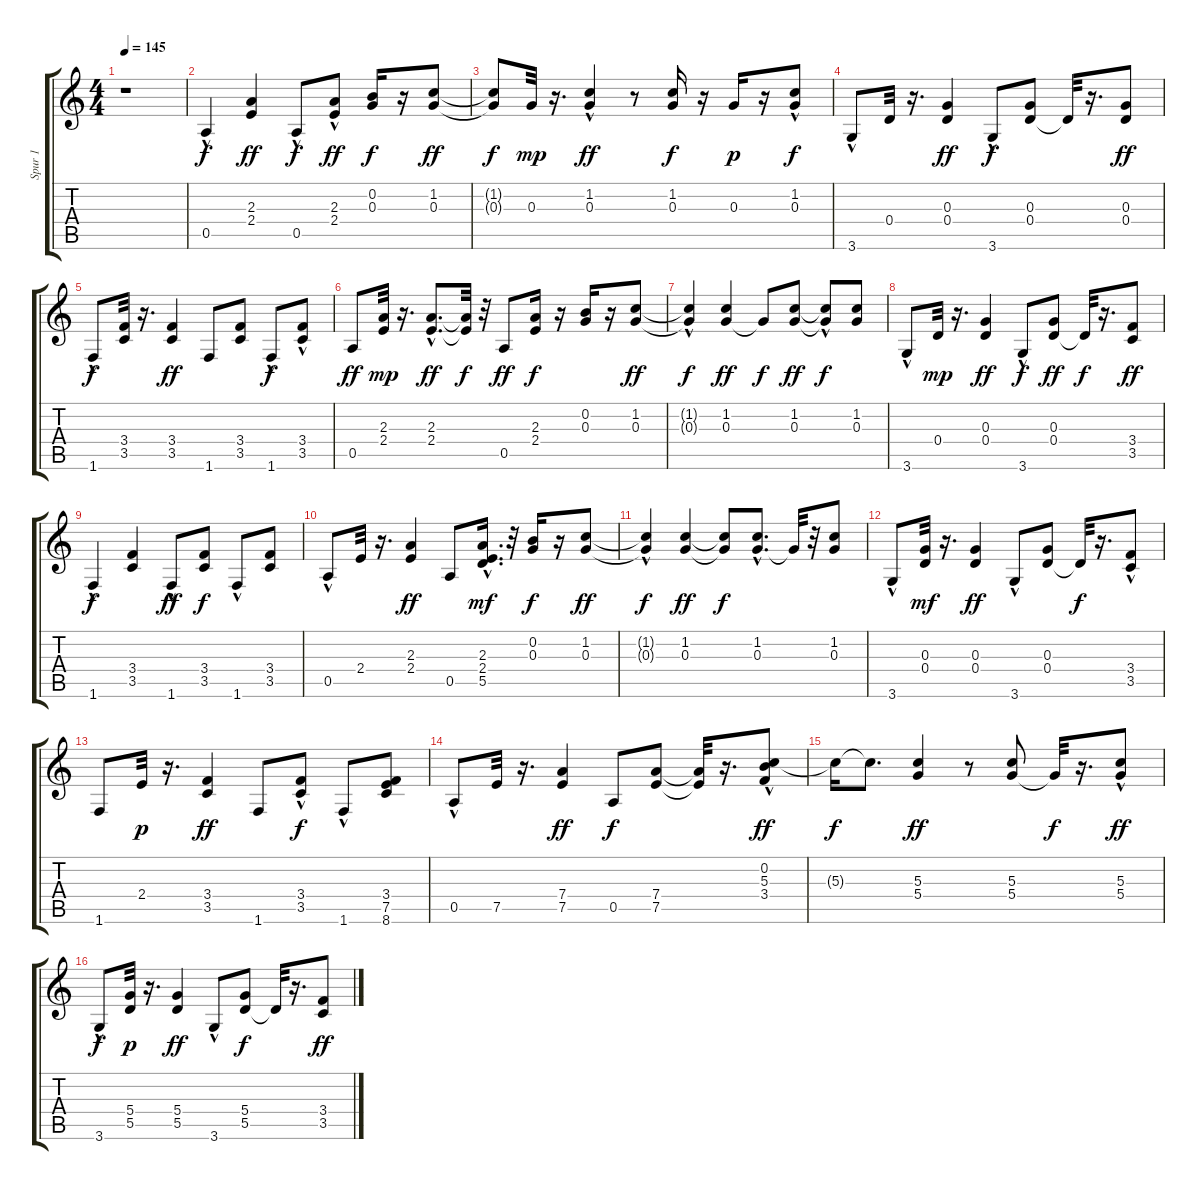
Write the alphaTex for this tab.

\track ("Spur 1" "Spur 1") {instrument distortionguitar}
\staff {score tabs}
\tuning (E4 B3 G3 D3 A2 E2) {hide}
\ts (4 4)
\tempo 145
\clef g2
\ks c
r.1{dy f instrument distortionguitar} |
0.5{hac}.4 (2.3 2.4).4{dy ff} 0.5{hac}.8{dy f} (2.3{hac} 2.4).8{dy ff} (0.2 0.3).16{dy f} r.16 (1.2 0.3).8{dy ff} |
(1.2{t} 0.3{t}).8{dy f} 0.3.32{dy mp} r.16{d} (1.2{hac} 0.3).4{dy ff} r.8 (1.2 0.3).16{dy f} r.16 0.3.16{dy p} r.16 (1.2{hac} 0.3).8{dy f} |
3.6{hac}.8 0.4.32 r.16{d} (0.3 0.4).4{dy ff} 3.6{hac}.8{dy f} (0.3 0.4).8 0.4{t}.32 r.16{d} (0.3 0.4).8{dy ff} |
1.6{hac}.8{dy f} (3.4 3.5).32 r.16{d} (3.4 3.5).4{dy ff} 1.6.8 (3.4 3.5).8 1.6{hac}.8{dy f} (3.4{hac} 3.5).8 |
0.5.8{dy ff} (2.3 2.4).32{dy mp} r.16{d} (2.3{hac} 2.4{hac}).8{d dy ff} (2.3{t} 2.4{t}).32{dy f} r.32 0.5.8{dy ff} (2.3 2.4).16{dy f} r.16 (0.2 0.3).16 r.16 (1.2 0.3).8{dy ff} |
(1.2{hac t} 0.3{hac t}).4{dy f} (1.2 0.3).4{dy ff} 0.3{t}.8{dy f} (1.2 0.3).8{dy ff} (1.2{t} 0.3{hac t}).8{dy f} (1.2 0.3).8 |
3.6{hac}.8 0.4.32{dy mp} r.16{d} (0.3 0.4).4{dy ff} 3.6{hac}.8{dy f} (0.3 0.4).8{dy ff} 0.4{t}.32{dy f} r.16{d} (3.4 3.5).8{dy ff} |
1.6{hac}.4{dy f} (3.4 3.5).4 1.6{hac}.8{dy ff} (3.4 3.5).8{dy f} 1.6{hac}.8 (3.4 3.5).8 |
0.5{hac}.8 2.4.32 r.16{d} (2.3 2.4).4{dy ff} 0.5.8 (2.3 2.4{hac} 5.5).16{d dy mf} r.32 (0.2 0.3).16{dy f} r.16 (1.2 0.3).8{dy ff} |
(1.2{hac t} 0.3{hac t}).4{dy f} (1.2 0.3).4{dy ff} (1.2{t} 0.3{t}).8{dy f} (1.2 0.3{hac}).8{d} 0.3{t}.32 r.32 (1.2 0.3).8 |
3.6{hac}.8 (0.3 0.4).32{dy mf} r.16{d} (0.3 0.4).4{dy ff} 3.6{hac}.8 (0.3 0.4).8 0.4{t}.32{dy f} r.16{d} (3.4{hac} 3.5{hac}).8 |
1.6.8 2.4.32{dy p} r.16{d} (3.4 3.5).4{dy ff} 1.6.8 (3.4{hac} 3.5{hac}).8{dy f} 1.6{hac}.8 (3.4 7.5 8.6).8 |
0.5{hac}.8 7.5.32 r.16{d} (7.4 7.5).4{dy ff} 0.5.8{dy f} (7.4 7.5).8 (7.4{t} 7.5{t}).32 r.16{d} (0.2 5.3 3.4{hac}).8{dy ff} |
5.3{t}.16{dy f} 5.3{t}.8{d} (5.3 5.4).4{dy ff} r.8 (5.3 5.4).8 5.4{t}.32{dy f} r.16{d} (5.3{hac} 5.4).8{dy ff} |
3.6{hac}.8{dy f} (5.4 5.5).32{dy p} r.16{d} (5.4 5.5).4{dy ff} 3.6{hac}.8 (5.4 5.5).8{dy f} 5.5{t}.32 r.16{d} (3.4 3.5).8{dy ff}
